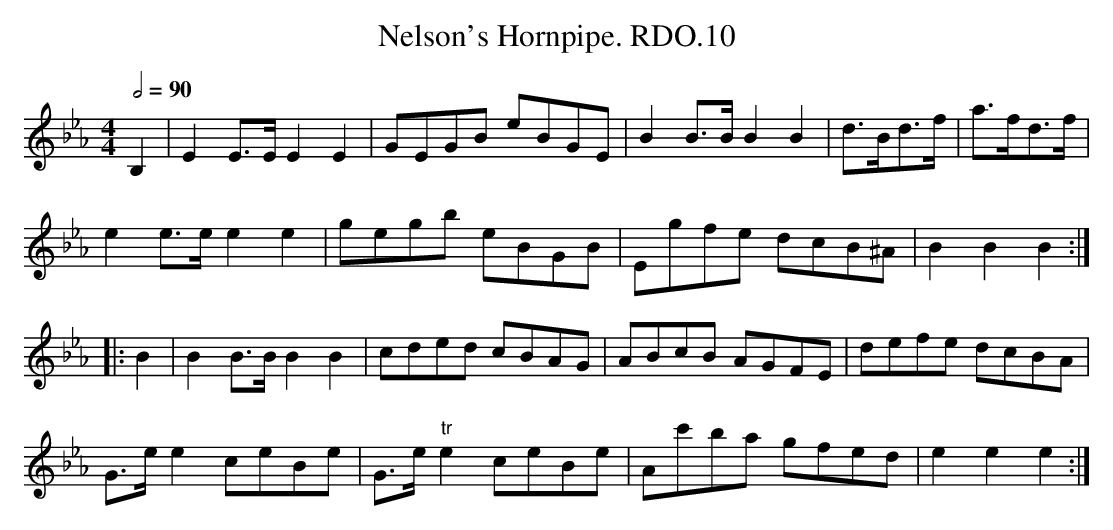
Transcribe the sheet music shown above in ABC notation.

X:1
T:Nelson's Hornpipe. RDO.10
M:4/4
L:1/8
Q:1/2=90
K:Eb
B,2|E2E>EE2E2|GEGB eBGE|B2B>BB2B2|d>Bd>f|a>fd>f|
e2e>ee2e2|gegb eBGB|Egfe dcB^A|B2B2B2:|
|:B2|B2B>BB2B2|cded cBAG|ABcB AGFE|defe dcBA|
G>ee2ceBe|G>e"tr"e2ceBe|Ac'ba gfed|e2e2e2:|
